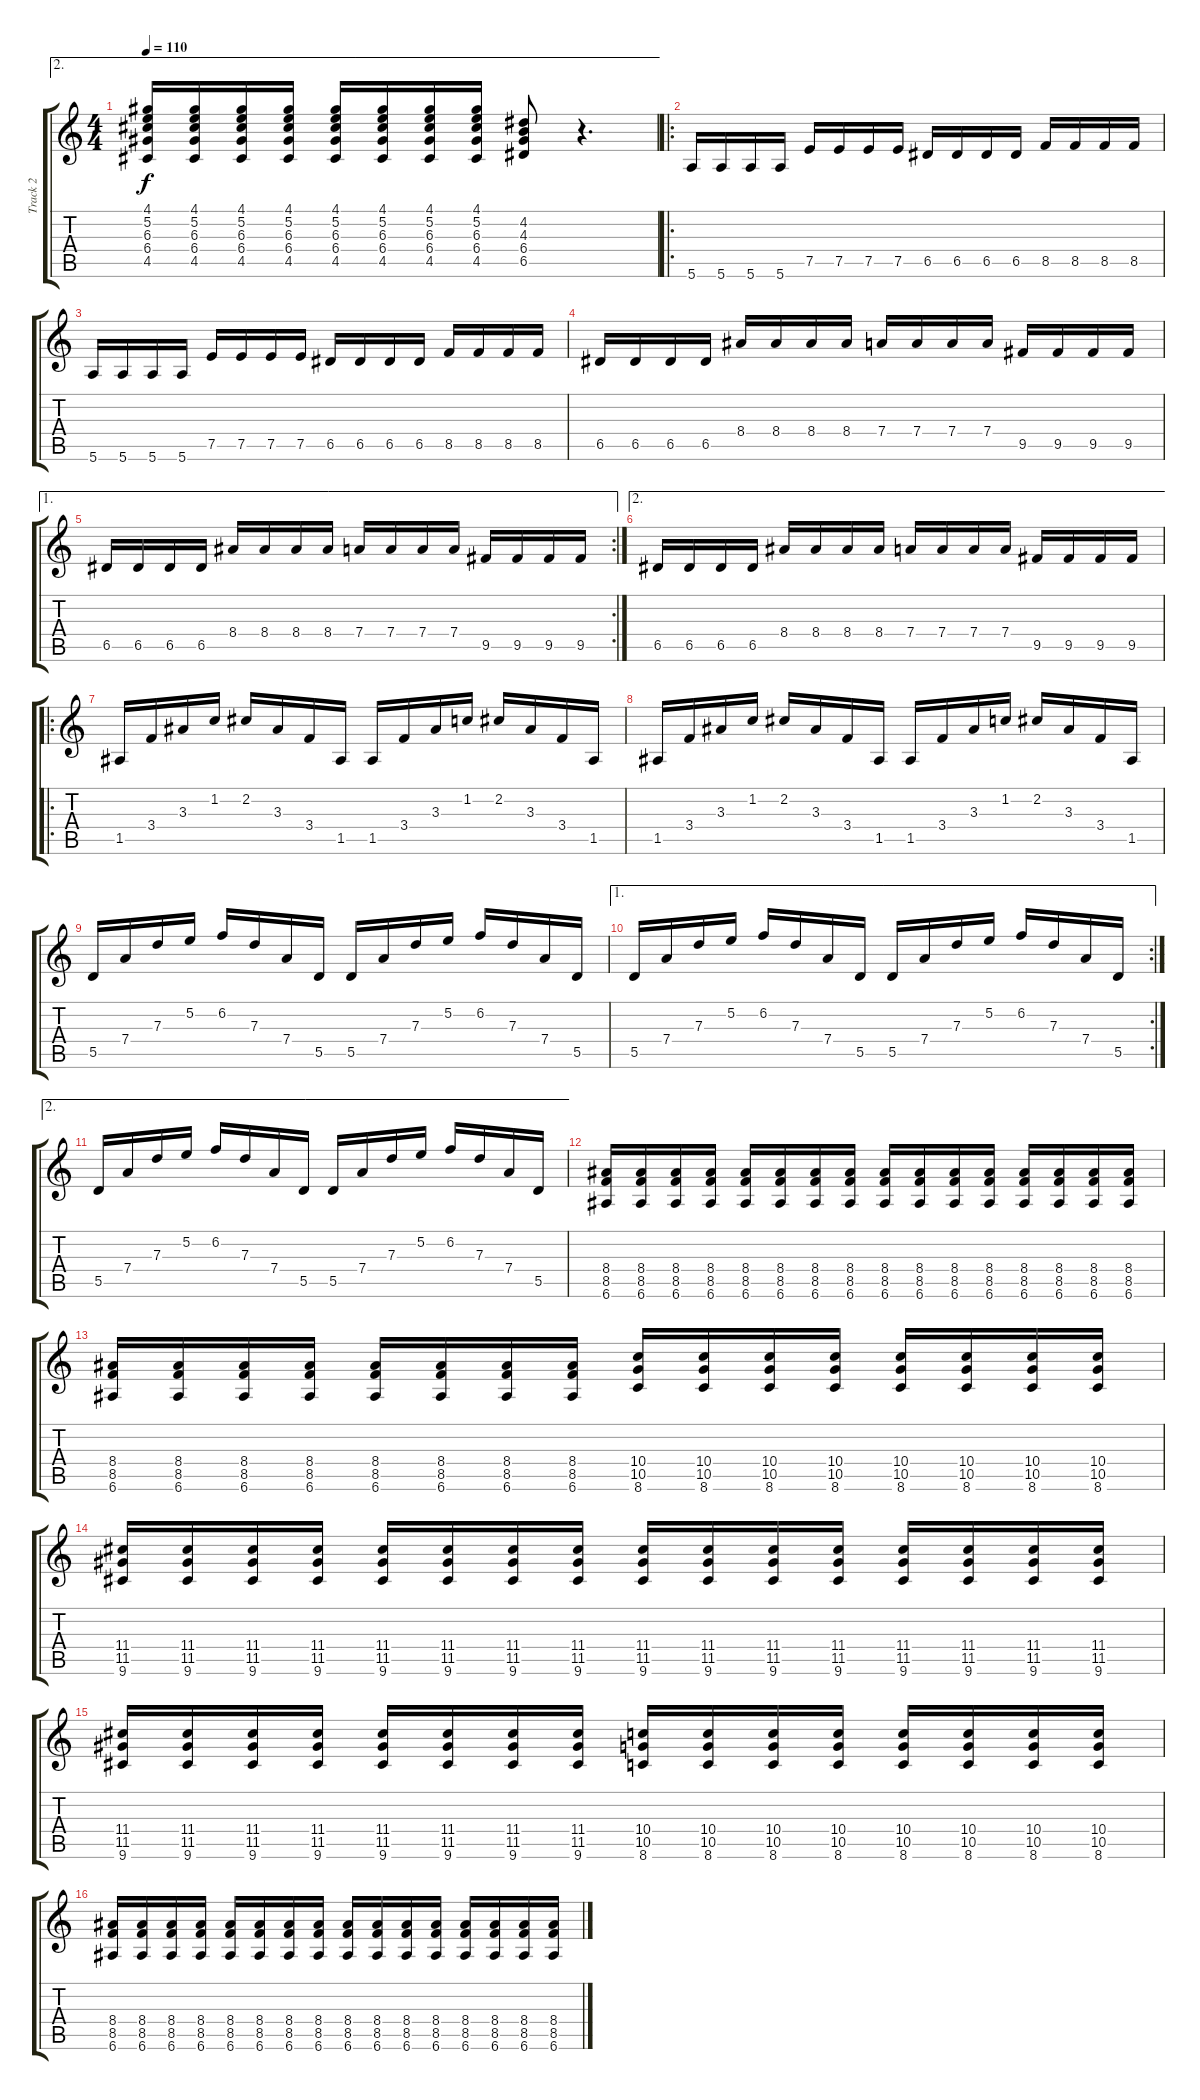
\track ("Track 2" "Track 2") {instrument overdrivenguitar}
\staff {score tabs}
\tuning (E4 B3 G3 D3 A2 E2) {hide}
\ae 2
\ts (4 4)
\tempo 110
\clef g2
\ks c
(4.1 5.2 6.3 6.4 4.5).16{dy f} (4.1 5.2 6.3 6.4 4.5).16 (4.1 5.2 6.3 6.4 4.5).16 (4.1 5.2 6.3 6.4 4.5).16 (4.1 5.2 6.3 6.4 4.5).16 (4.1 5.2 6.3 6.4 4.5).16 (4.1 5.2 6.3 6.4 4.5).16 (4.1 5.2 6.3 6.4 4.5).16 (4.2 4.3 6.4 6.5).8 r.4{d} |
\ro
5.6.16 5.6.16 5.6.16 5.6.16 7.5.16 7.5.16 7.5.16 7.5.16 6.5.16 6.5.16 6.5.16 6.5.16 8.5.16 8.5.16 8.5.16 8.5.16 |
5.6.16 5.6.16 5.6.16 5.6.16 7.5.16 7.5.16 7.5.16 7.5.16 6.5.16 6.5.16 6.5.16 6.5.16 8.5.16 8.5.16 8.5.16 8.5.16 |
6.5.16 6.5.16 6.5.16 6.5.16 8.4.16 8.4.16 8.4.16 8.4.16 7.4.16 7.4.16 7.4.16 7.4.16 9.5.16 9.5.16 9.5.16 9.5.16 |
\ae 1
\rc 2
6.5.16 6.5.16 6.5.16 6.5.16 8.4.16 8.4.16 8.4.16 8.4.16 7.4.16 7.4.16 7.4.16 7.4.16 9.5.16 9.5.16 9.5.16 9.5.16 |
\ae 2
6.5.16 6.5.16 6.5.16 6.5.16 8.4.16 8.4.16 8.4.16 8.4.16 7.4.16 7.4.16 7.4.16 7.4.16 9.5.16 9.5.16 9.5.16 9.5.16 |
\ro
1.5.16 3.4.16 3.3.16 1.2.16 2.2.16 3.3.16 3.4.16 1.5.16 1.5.16 3.4.16 3.3.16 1.2.16 2.2.16 3.3.16 3.4.16 1.5.16 |
1.5.16 3.4.16 3.3.16 1.2.16 2.2.16 3.3.16 3.4.16 1.5.16 1.5.16 3.4.16 3.3.16 1.2.16 2.2.16 3.3.16 3.4.16 1.5.16 |
5.5.16 7.4.16 7.3.16 5.2.16 6.2.16 7.3.16 7.4.16 5.5.16 5.5.16 7.4.16 7.3.16 5.2.16 6.2.16 7.3.16 7.4.16 5.5.16 |
\ae 1
\rc 2
5.5.16 7.4.16 7.3.16 5.2.16 6.2.16 7.3.16 7.4.16 5.5.16 5.5.16 7.4.16 7.3.16 5.2.16 6.2.16 7.3.16 7.4.16 5.5.16 |
\ae 2
5.5.16 7.4.16 7.3.16 5.2.16 6.2.16 7.3.16 7.4.16 5.5.16 5.5.16 7.4.16 7.3.16 5.2.16 6.2.16 7.3.16 7.4.16 5.5.16 |
(8.4 8.5 6.6).16 (8.4 8.5 6.6).16 (8.4 8.5 6.6).16 (8.4 8.5 6.6).16 (8.4 8.5 6.6).16 (8.4 8.5 6.6).16 (8.4 8.5 6.6).16 (8.4 8.5 6.6).16 (8.4 8.5 6.6).16 (8.4 8.5 6.6).16 (8.4 8.5 6.6).16 (8.4 8.5 6.6).16 (8.4 8.5 6.6).16 (8.4 8.5 6.6).16 (8.4 8.5 6.6).16 (8.4 8.5 6.6).16 |
(8.4 8.5 6.6).16 (8.4 8.5 6.6).16 (8.4 8.5 6.6).16 (8.4 8.5 6.6).16 (8.4 8.5 6.6).16 (8.4 8.5 6.6).16 (8.4 8.5 6.6).16 (8.4 8.5 6.6).16 (10.4 10.5 8.6).16 (10.4 10.5 8.6).16 (10.4 10.5 8.6).16 (10.4 10.5 8.6).16 (10.4 10.5 8.6).16 (10.4 10.5 8.6).16 (10.4 10.5 8.6).16 (10.4 10.5 8.6).16 |
(11.4 11.5 9.6).16 (11.4 11.5 9.6).16 (11.4 11.5 9.6).16 (11.4 11.5 9.6).16 (11.4 11.5 9.6).16 (11.4 11.5 9.6).16 (11.4 11.5 9.6).16 (11.4 11.5 9.6).16 (11.4 11.5 9.6).16 (11.4 11.5 9.6).16 (11.4 11.5 9.6).16 (11.4 11.5 9.6).16 (11.4 11.5 9.6).16 (11.4 11.5 9.6).16 (11.4 11.5 9.6).16 (11.4 11.5 9.6).16 |
(11.4 11.5 9.6).16 (11.4 11.5 9.6).16 (11.4 11.5 9.6).16 (11.4 11.5 9.6).16 (11.4 11.5 9.6).16 (11.4 11.5 9.6).16 (11.4 11.5 9.6).16 (11.4 11.5 9.6).16 (10.4 10.5 8.6).16 (10.4 10.5 8.6).16 (10.4 10.5 8.6).16 (10.4 10.5 8.6).16 (10.4 10.5 8.6).16 (10.4 10.5 8.6).16 (10.4 10.5 8.6).16 (10.4 10.5 8.6).16 |
(8.4 8.5 6.6).16 (8.4 8.5 6.6).16 (8.4 8.5 6.6).16 (8.4 8.5 6.6).16 (8.4 8.5 6.6).16 (8.4 8.5 6.6).16 (8.4 8.5 6.6).16 (8.4 8.5 6.6).16 (8.4 8.5 6.6).16 (8.4 8.5 6.6).16 (8.4 8.5 6.6).16 (8.4 8.5 6.6).16 (8.4 8.5 6.6).16 (8.4 8.5 6.6).16 (8.4 8.5 6.6).16 (8.4 8.5 6.6).16
